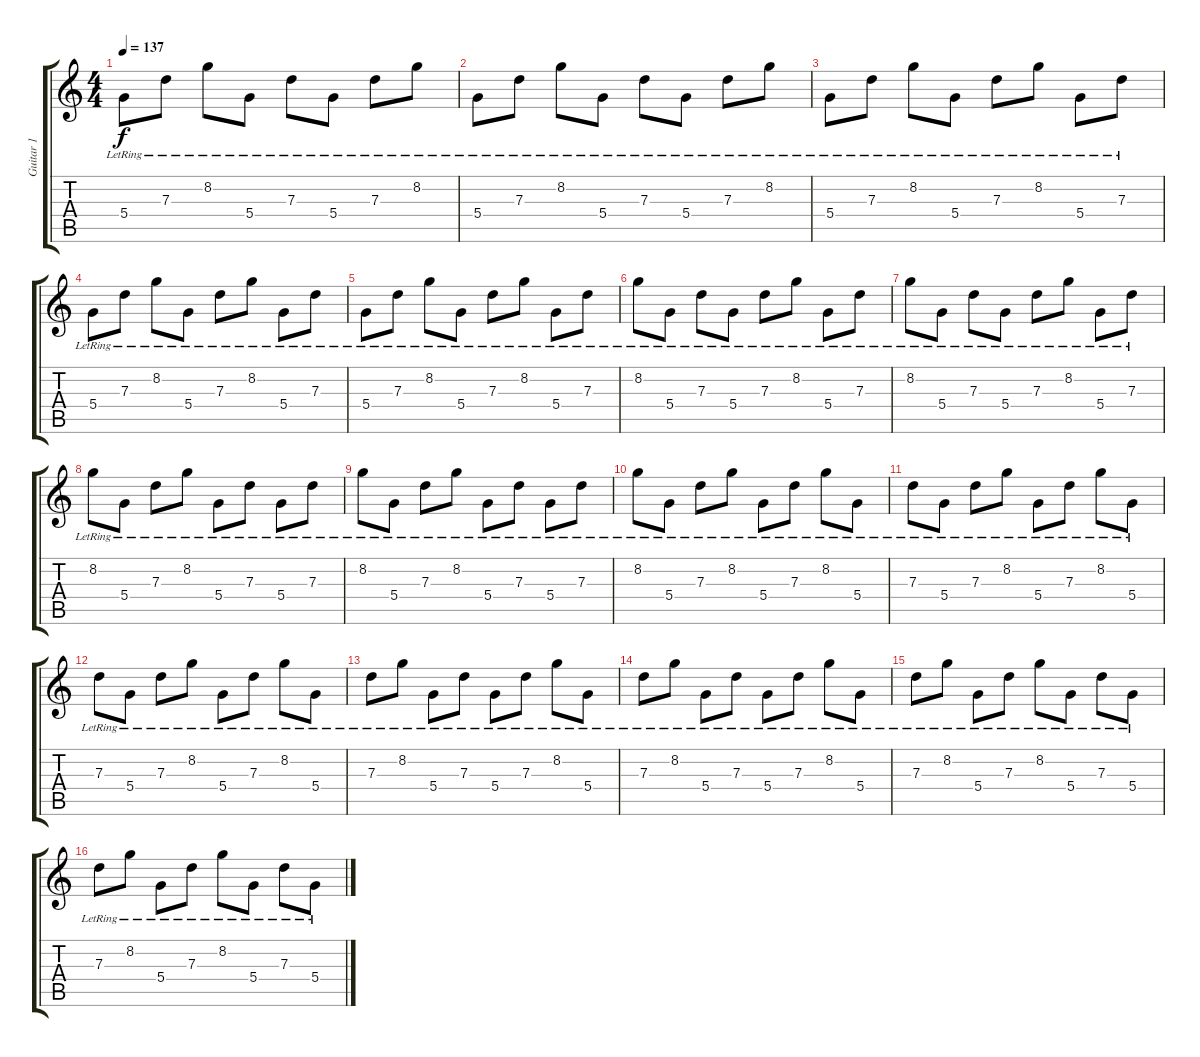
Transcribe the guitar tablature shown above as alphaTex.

\track ("Guitar 1" "Guitar 1") {instrument electricguitarjazz}
\staff {score tabs}
\tuning (E4 B3 G3 D3 A2 D2) {hide}
\ts (4 4)
\tempo 137
\clef g2
\ks c
5.4{lr}.8{dy f} 7.3{lr}.8 8.2{lr}.8 5.4{lr}.8 7.3{lr}.8 5.4{lr}.8 7.3{lr}.8 8.2{lr}.8 |
5.4{lr}.8 7.3{lr}.8 8.2{lr}.8 5.4{lr}.8 7.3{lr}.8 5.4{lr}.8 7.3{lr}.8 8.2{lr}.8 |
5.4{lr}.8 7.3{lr}.8 8.2{lr}.8 5.4{lr}.8 7.3{lr}.8 8.2{lr}.8 5.4{lr}.8 7.3{lr}.8 |
5.4{lr}.8 7.3{lr}.8 8.2{lr}.8 5.4{lr}.8 7.3{lr}.8 8.2{lr}.8 5.4{lr}.8 7.3{lr}.8 |
5.4{lr}.8 7.3{lr}.8 8.2{lr}.8 5.4{lr}.8 7.3{lr}.8 8.2{lr}.8 5.4{lr}.8 7.3{lr}.8 |
8.2{lr}.8 5.4{lr}.8 7.3{lr}.8 5.4{lr}.8 7.3{lr}.8 8.2{lr}.8 5.4{lr}.8 7.3{lr}.8 |
8.2{lr}.8 5.4{lr}.8 7.3{lr}.8 5.4{lr}.8 7.3{lr}.8 8.2{lr}.8 5.4{lr}.8 7.3{lr}.8 |
8.2{lr}.8 5.4{lr}.8 7.3{lr}.8 8.2{lr}.8 5.4{lr}.8 7.3{lr}.8 5.4{lr}.8 7.3{lr}.8 |
8.2{lr}.8 5.4{lr}.8 7.3{lr}.8 8.2{lr}.8 5.4{lr}.8 7.3{lr}.8 5.4{lr}.8 7.3{lr}.8 |
8.2{lr}.8 5.4{lr}.8 7.3{lr}.8 8.2{lr}.8 5.4{lr}.8 7.3{lr}.8 8.2{lr}.8 5.4{lr}.8 |
7.3{lr}.8 5.4{lr}.8 7.3{lr}.8 8.2{lr}.8 5.4{lr}.8 7.3{lr}.8 8.2{lr}.8 5.4{lr}.8 |
7.3{lr}.8 5.4{lr}.8 7.3{lr}.8 8.2{lr}.8 5.4{lr}.8 7.3{lr}.8 8.2{lr}.8 5.4{lr}.8 |
7.3{lr}.8 8.2{lr}.8 5.4{lr}.8 7.3{lr}.8 5.4{lr}.8 7.3{lr}.8 8.2{lr}.8 5.4{lr}.8 |
7.3{lr}.8 8.2{lr}.8 5.4{lr}.8 7.3{lr}.8 5.4{lr}.8 7.3{lr}.8 8.2{lr}.8 5.4{lr}.8 |
7.3{lr}.8 8.2{lr}.8 5.4{lr}.8 7.3{lr}.8 8.2{lr}.8 5.4{lr}.8 7.3{lr}.8 5.4{lr}.8 |
7.3{lr}.8 8.2{lr}.8 5.4{lr}.8 7.3{lr}.8 8.2{lr}.8 5.4{lr}.8 7.3{lr}.8 5.4{lr}.8
